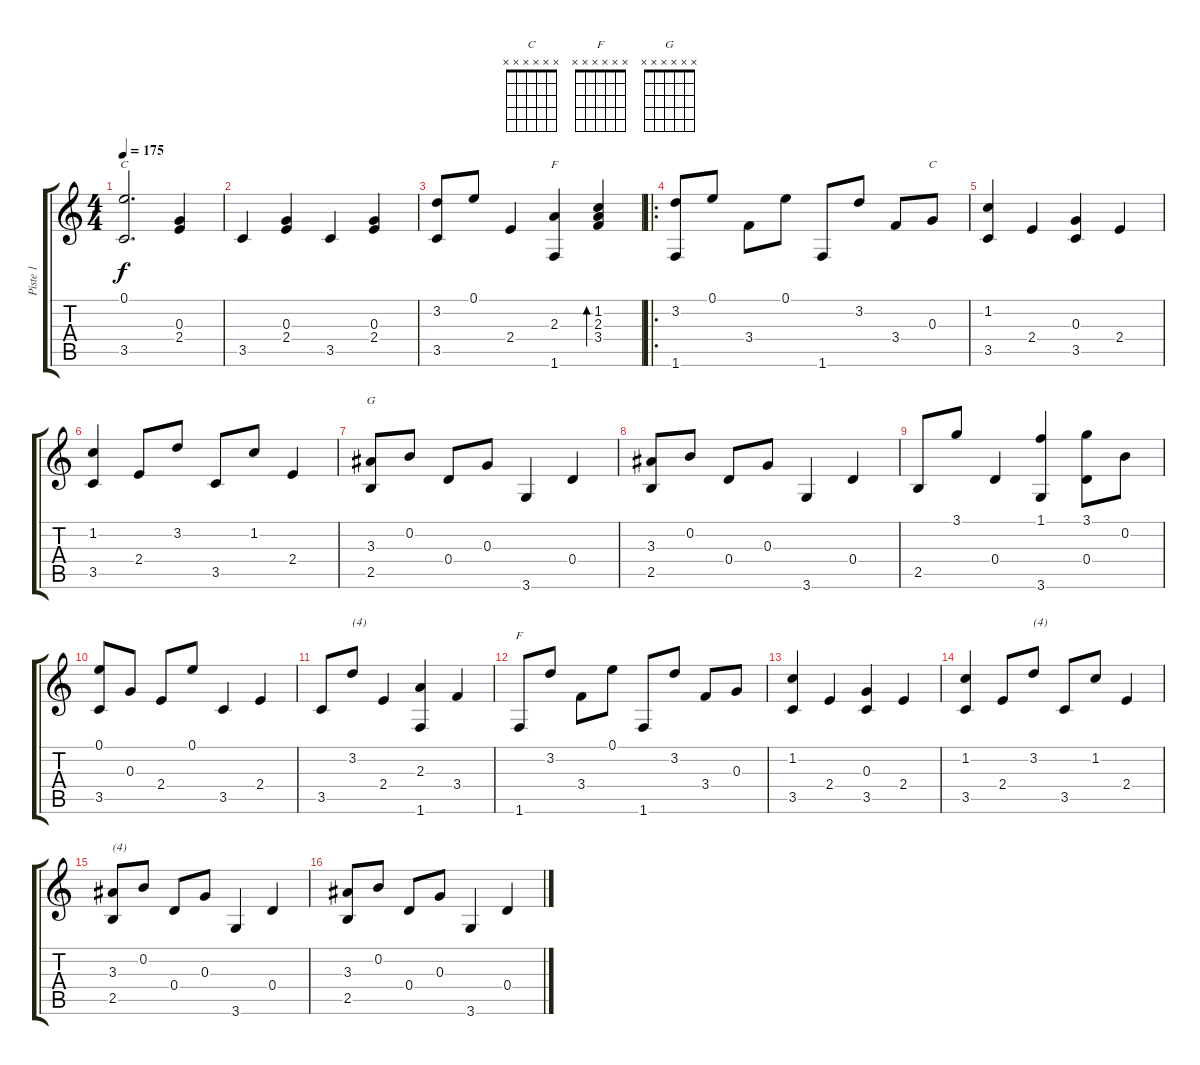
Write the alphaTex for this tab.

\track ("Piste 1" "Piste 1") {instrument acousticguitarnylon}
\staff {score tabs}
\tuning (E4 B3 G3 D3 A2 E2) {hide}
\chord ("C" 0 1 0 2 3 x)
\chord ("F" 1 1 2 3 0 1) {barre 1}
\chord ("C" x x x x x x)
\chord ("G" x x x x x x)
\chord ("F" x x x x x x)
\ts (4 4)
\tempo 175
\clef g2
\ks c
(0.1 3.5).2{d ch "C" dy f instrument acousticguitarnylon} (0.3 2.4).4 |
3.5.4 (0.3 2.4).4 3.5.4 (0.3 2.4).4 |
(3.2 3.5).8 0.1.8 2.4.4 (2.3 1.6).4{ch "F"} (1.2 2.3 3.4).4{bd 60} |
\ro
(3.2 1.6).8 0.1.8 3.4.8 0.1.8 1.6.8 3.2.8 3.4.8 0.3.8{ch "C"} |
(1.2 3.5).4 2.4.4 (0.3 3.5).4 2.4.4 |
(1.2 3.5).4 2.4.8 3.2.8 3.5.8 1.2.8 2.4.4 |
(3.3 2.5).8{ch "G"} 0.2.8 0.4.8 0.3.8 3.6.4 0.4.4 |
(3.3 2.5).8 0.2.8 0.4.8 0.3.8 3.6.4 0.4.4 |
2.5.8 3.1.8 0.4.4 (1.1 3.6).4 (3.1 0.4).8 0.2.8 |
(0.1 3.5).8 0.3.8 2.4.8 0.1.8 3.5.4 2.4.4 |
3.5.8 3.2.8{txt "(4)"} 2.4.4 (2.3 1.6).4 3.4.4 |
1.6.8{ch "F"} 3.2.8 3.4.8 0.1.8 1.6.8 3.2.8 3.4.8 0.3.8 |
(1.2 3.5).4 2.4.4 (0.3 3.5).4 2.4.4 |
(1.2 3.5).4 2.4.8 3.2.8{txt "(4)"} 3.5.8 1.2.8 2.4.4 |
(3.3 2.5).8{txt "(4)"} 0.2.8 0.4.8 0.3.8 3.6.4 0.4.4 |
(3.3 2.5).8 0.2.8 0.4.8 0.3.8 3.6.4 0.4.4
